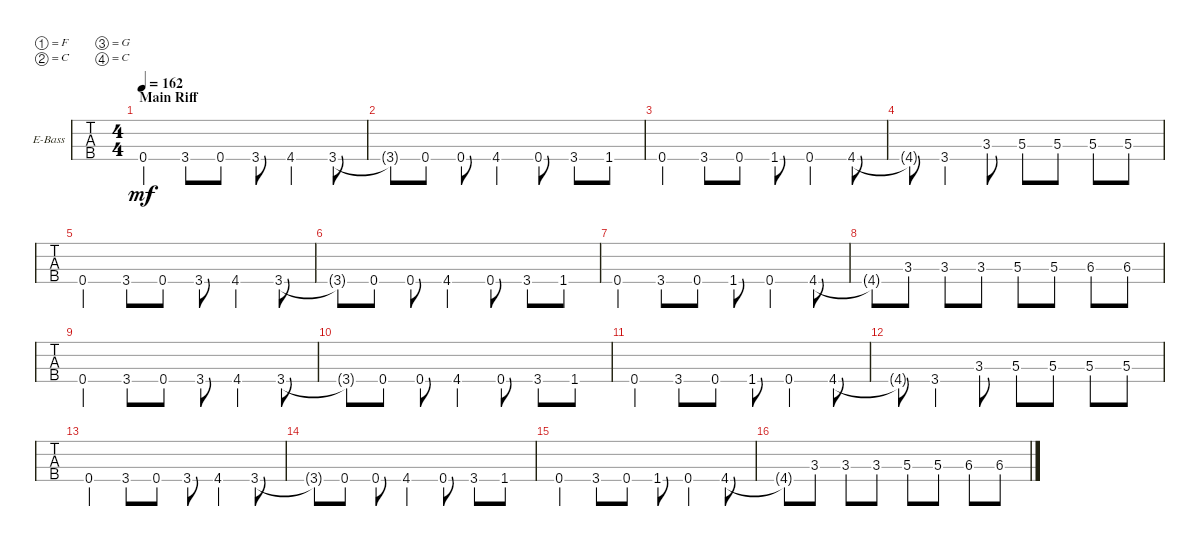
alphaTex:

\bracketExtendMode groupsimilarinstruments
\firstSystemTrackNameOrientation horizontal
\otherSystemsTrackNameOrientation horizontal
\track ("Electric Bass" "E-Bass") {instrument electricbassfinger}
\staff {tabs}
\tuning (F2 C2 G1 C1)
\ts (4 4)
\section ("" "Main Riff")
\tempo 162
\clef f4
\ks c
0.4.4{dy mf} 3.4.8 0.4.8 3.4.8 4.4.4 3.4.8 |
3.4{t}.8 0.4.8 0.4.8 4.4.4 0.4.8 3.4.8 1.4.8 |
0.4.4 3.4.8 0.4.8 1.4.8 0.4.4 4.4.8 |
4.4{t}.8 3.4.4 3.3.8 5.3.8 5.3.8 5.3.8 5.3.8 |
0.4.4 3.4.8 0.4.8 3.4.8 4.4.4 3.4.8 |
3.4{t}.8 0.4.8 0.4.8 4.4.4 0.4.8 3.4.8 1.4.8 |
0.4.4 3.4.8 0.4.8 1.4.8 0.4.4 4.4.8 |
4.4{t}.8 3.3.8 3.3.8 3.3.8 5.3.8 5.3.8 6.3.8 6.3.8 |
0.4.4 3.4.8 0.4.8 3.4.8 4.4.4 3.4.8 |
3.4{t}.8 0.4.8 0.4.8 4.4.4 0.4.8 3.4.8 1.4.8 |
0.4.4 3.4.8 0.4.8 1.4.8 0.4.4 4.4.8 |
4.4{t}.8 3.4.4 3.3.8 5.3.8 5.3.8 5.3.8 5.3.8 |
0.4.4 3.4.8 0.4.8 3.4.8 4.4.4 3.4.8 |
3.4{t}.8 0.4.8 0.4.8 4.4.4 0.4.8 3.4.8 1.4.8 |
0.4.4 3.4.8 0.4.8 1.4.8 0.4.4 4.4.8 |
4.4{t}.8 3.3.8 3.3.8 3.3.8 5.3.8 5.3.8 6.3.8 6.3.8
